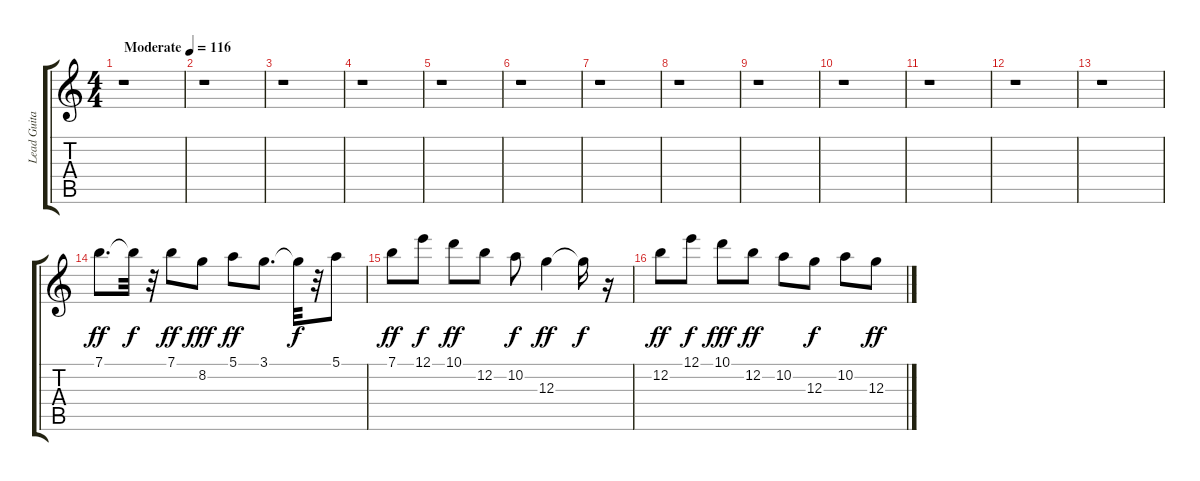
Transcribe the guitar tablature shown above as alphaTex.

\track ("Lead Guitar 1" "Lead Guita") {instrument acousticguitarnylon}
\staff {score tabs}
\tuning (E4 B3 G3 D3 A2 E2) {hide}
\ts (4 4)
\tempo (116 "Moderate")
\clef g2
\ks c
r.1{dy ff instrument acousticguitarnylon} |
r.1 |
r.1 |
r.1 |
r.1 |
r.1 |
r.1 |
r.1 |
r.1 |
r.1 |
r.1 |
r.1 |
r.1 |
7.1.8{d} 7.1{t}.32{dy f} r.32 7.1.8{dy ff} 8.2.8{dy fff} 5.1.8{dy ff} 3.1.8{d} 3.1{t}.32{dy f} r.32 5.1.8 |
7.1.8{dy ff} 12.1.8{dy f} 10.1.8{dy ff} 12.2.8 10.2.8{dy f} 12.3.4{dy ff} 12.3{t}.16{dy f} r.16 |
12.2.8{dy ff} 12.1.8{dy f} 10.1.8{dy fff} 12.2.8{dy ff} 10.2.8 12.3.8{dy f} 10.2.8 12.3.8{dy ff}
